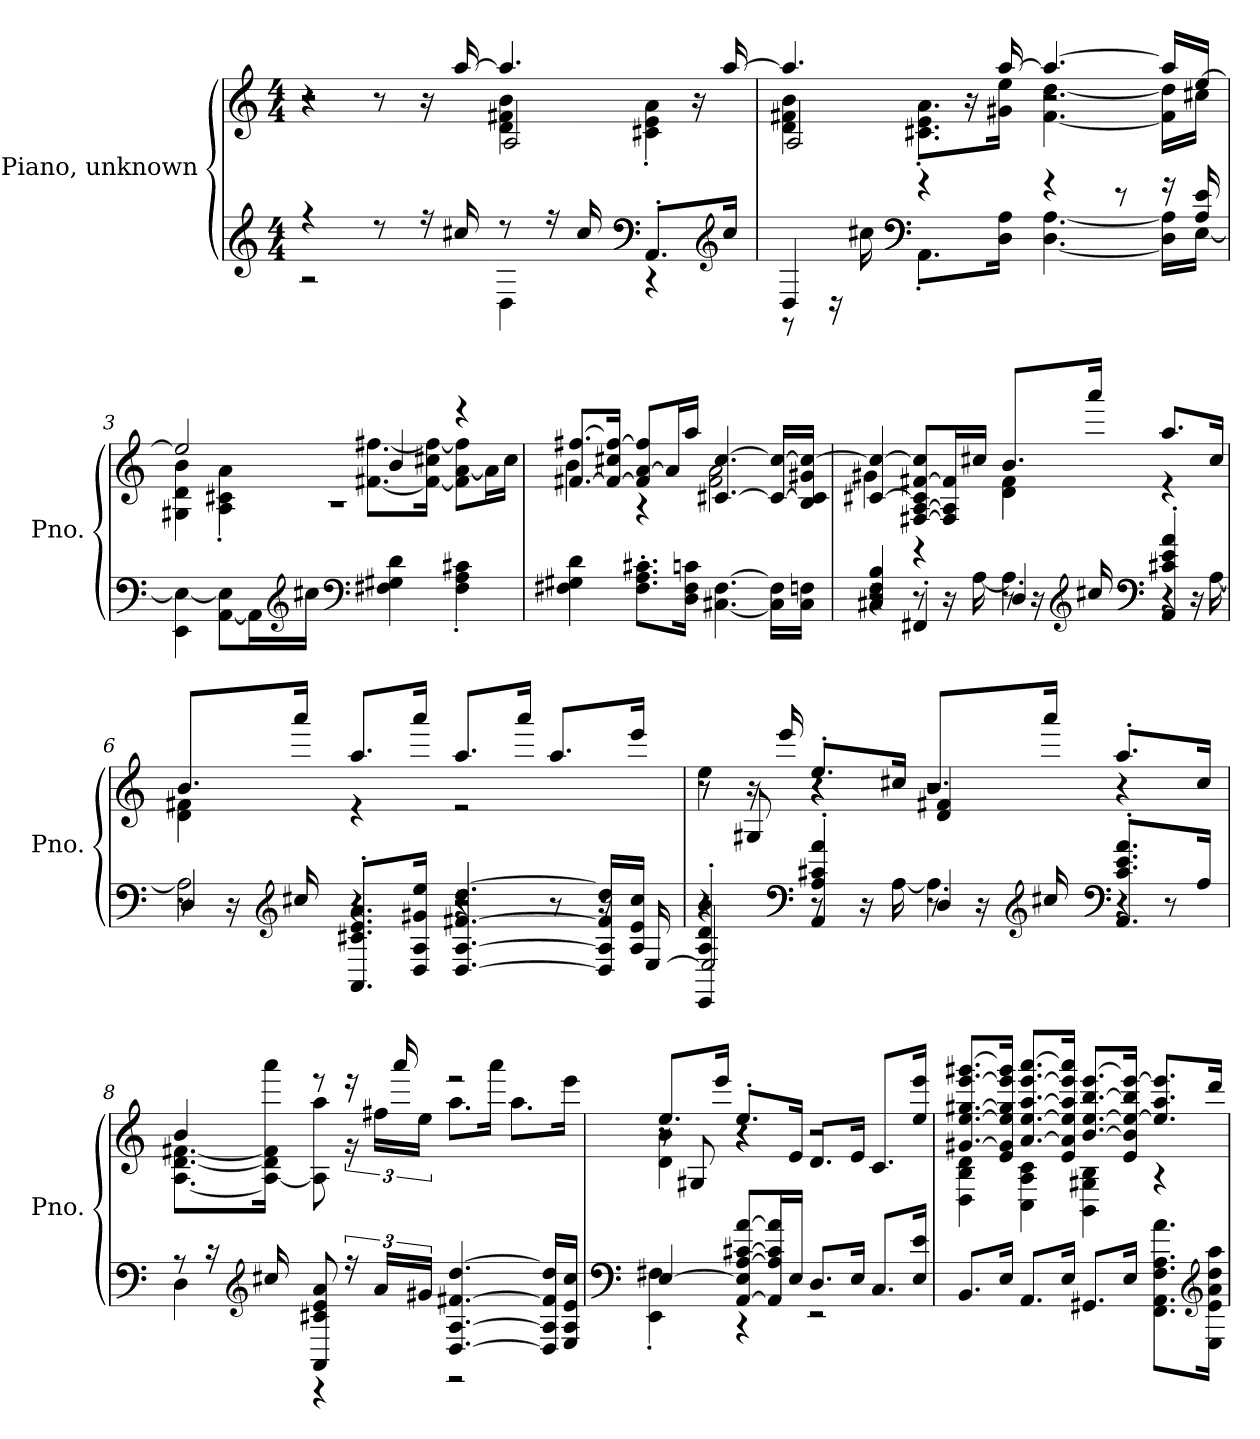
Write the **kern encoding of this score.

**kern	**kern
*part1	*part1
*staff2	*staff1
*I"Piano, unknown	*
*I'Pno.	*
*clefG2	*clefG2
*k[]	*k[]
*M4/4	*M4/4
*MM120	*MM120
=1	=1
*^	*^
*	*	*	*^
4r	2r	4r	2r	2r
8r	.	8r	.	.
16r	.	16r	.	.
16cc#X/	.	[16aa/	.	.
8r	4D\	4.aa/]	4d\ 4f#X\ 4b\	2A/
16r	.	.	.	.
16cc#/	.	.	.	.
*clefF4	*	*	*	*
8.AA'/L	4r	.	4c#X\' 4e\' 4a\'	.
.	.	16r	.	.
*clefG2	*	*	*	*
16cc#/Jk	.	[16aa/	.	.
=2	=2	=2	=2	=2
4D/	8r	4.aa/]	4d\ 4f#X\ 4b\	2A/
.	16r	.	.	.
.	16cc#X\	.	.	.
*clefF4	*	*	*	*
4r	8.AA'\L	.	8.c#X\' 8.e\' 8.a\'L	.
.	.	16r	.	.
.	16D\ 16A\Jk	[16aa/	16g#X\ 16ee\Jk	.
4r	[4.D\ [4.A\	4.aa/_	[4.f#\ [4.dd\	2r
8r	.	.	.	.
16r	16D\] 16A\]LL	16aa/LL]	16f#\] 16dd\]LL	.
16A/ 16e/	[16E\JJ	[16ee/JJ	16cc#X\JJ	.
*	*	*	*v	*v
!!LO:LB:g=z
=3	=3	=3	=3
1r	4EE\ 4E\_	2ee/]	4G#X\ 4d\ 4b\
.	[8AA\ 8E\]L	.	4A\' 4c#X\' 4a\'
.	16AA\L]	.	.
*clefG2	*	*	*
.	16cc#X\JJ	.	.
*clefF4	*	*	*
.	4F#X\ 4G#X\ 4d\	4b/	[8.f#X\ [8.ff#X\L
.	.	.	16f#\_ 16cc#X\ 16ff#\_Jk
.	4F#\' 4A\' 4c#X\'	4r	8f#\] [8a\ 8ff#\]L
.	.	.	16a\L]
.	.	.	16cc#\JJ
*v	*v	*	*
=4	=4	=4
4F#X\ 4G#X\ 4d\	[8.f#X/ [8.ff#X/L	4b\
.	16f#/_ 16cc#X/ 16ff#/_Jk	.
8.F#\' 8.A\' 8.c#X\'L	8f#/] [8a/ 8ff#/]L	4r
.	16a/L]	.
16D\ 16F#\ 16cn\Jk	16aa/JJ	.
[4.C#X\ [4.F#\	[4.c#X/ [4.cc#/	2f#\ 2a\
16C#\] 16F#\]LL	16c#/_ 16cc#/_LL	.
16C#\ 16Fn\JJ	16B/ 16c#/] 16g#X/ 16cc#/_JJ	.
!!LO:LB:g=z	!!
=5	=5	=5
*^	*	*
*	*^	*	*
4C#X/ 4F/ 4B/	4r	2r	[4c#X/ 4cc#/_	4g#X\
4FF#X'/	8r	.	[8F#X/ [8A/ 8c#/] [8f#X/ 8cc#/]L	4r
.	16r	.	16F#/] 16A/] 16f#/]L	.
.	[16A\	.	16cc#X/JJ	.
8r	4.A\]	4D/	8.b/L	4d\ 4f#\
16r	.	.	.	.
*clefG2	*	*	*	*
16cc#X/	.	.	16aaa/Jk	.
*clefF4	*	*	*	*
4AA/' 4c#X/' 4e/' 4a/'	.	4r	8.aa/L	4r
.	16r	.	.	.
.	[16A\	.	16cc#/Jk	.
=6	=6	=6	=6	=6
8r	2A\]	4D/	8.b/L	4d\ 4f#X\
16r	.	.	.	.
*clefG2	*	*	*	*
16cc#X/	.	.	16aaa/Jk	.
8.AA/' 8.c#X/' 8.e/' 8.a/'L	.	4r	8.aa/L	4r
16D/ 16A/ 16g#X/ 16ee/Jk	.	.	16aaa/Jk	.
[4.D/ [4.A/ [4.f#X/ [4.dd/	2r	4r	8.aa/L	2r
.	.	.	16aaa/Jk	.
.	.	8r	8.aa/L	.
16D/] 16A/] 16f#/] 16dd/]LL	.	16r	.	.
16A/ 16e/ 16cc#/JJ	.	[16E/	16eee/Jk	.
!!LO:LB:g=z
=7	=7	=7	=7	=7
*	*	*	*	*^
4EE/' 4A/' 4d/' 4b/'	4r	2E/]	8r	4ee\	8r
.	.	.	16r	.	8G#X/
.	.	.	16eee/	.	.
*clefF4	*	*	*	*	*
4AA/' 4A/' 4c#X/' 4a/'	8r	.	8.ee'/L	4r	4r
.	16r	.	.	.	.
.	[16A\	.	16cc#X/Jk	.	.
8r	4.A\]	4D/	8.b/L	2r	4d/ 4f#X/
16r	.	.	.	.	.
*clefG2	*	*	*	*	*
16cc#X/	.	.	16aaa/Jk	.	.
*clefF4	*	*	*	*	*
8.AA/' 8.c#/' 8.e/' 8.a/'L	.	4r	8.aa'/L	.	4r
.	8r	.	.	.	.
16A/Jk	.	.	16cc#/Jk	.	.
*	*v	*v	*	*	*
*	*	*	*v	*v
=8	=8	=8	=8
8r	4D\	4b/	[8.A\ [8.d\ [8.f#X\L
16r	.	.	.
*clefG2	*	*	*
16cc#X/	.	.	16A\_ 16d\] 16f#\] 16aaa\Jk
8AA/ 8c#X/ 8e/ 8a/	4r	8r	8A\] 8aa\
24r	.	16r	24r
24a/LL	.	.	24ff#X\LL
.	.	16aaa/	.
24g#X/JJ	.	.	24ee\JJ
[4.D/ [4.A/ [4.f#X/ [4.dd/	2r	2r	8.aa\L
.	.	.	16aaa\Jk
.	.	.	8.aa\L
16D/] 16A/] 16f#/] 16dd/]LL	.	.	.
16E/ 16A/ 16e/ 16cc#/JJ	.	.	16eee\Jk
*	*	*v	*v
!!LO:LB:g=z
=9	=9	=9
*clefF4	*	*
*	*	*^
*	*	*	*^
[4E/	4EE\' 4F#X\'	8.ee/L	4d\ 4b\	8r
.	.	.	.	8G#X/
.	.	16eee/Jk	.	.
[8AA/ 8E/] [8A/ [8c#X/ [8a/L	4r	8.ee'/L	4r	4r
16AA/] 16A/] 16c#/] 16a/]L	.	.	.	.
16E/JJ	.	16e/Jk	.	.
8.D/L	2r	8.d/L	2r	2r
16E/Jk	.	16e/Jk	.	.
8.C/L	.	8.c/L	.	.
16E/ 16e/Jk	.	16ee/ 16eee/Jk	.	.
*v	*v	*	*	*
*	*	*v	*v
=10	=10	=10
8.BB/L	[8.g#X/ [8.ee/ [8.gg#X/ [8.eee/ [8.ggg#X/L	4D\ 4B\ 4d\
16E/Jk	16e/ 16g#/] 16ee/] 16gg#/] 16eee/] 16ggg#/]Jk	.
8.AA/L	[8.a/ [8.ee/ [8.aa/ [8.eee/ [8.aaa/L	4C\ 4A\ 4c\
16E/Jk	16e/ 16a/] 16ee/] 16aa/] 16eee/] 16aaa/]Jk	.
8.GG#X/L	[8.b/ [8.ee/ [8.bb/ [8.eee/L	4BB\ 4G#X\ 4B\
16E/Jk	16e/ 16b/] 16ee/_ 16bb/] 16eee/_Jk	.
8.FF\ 8.AA\ 8.F\ 8.A\ 8.a\L	8.ee/] 8.aa/ 8.eee/]L	4r
*clefG2	*	*
16E\ 16e\ 16a\ 16dd\ 16aa\Jk	16ddd/Jk	.
*	*v	*v
=	=
*-	*-
